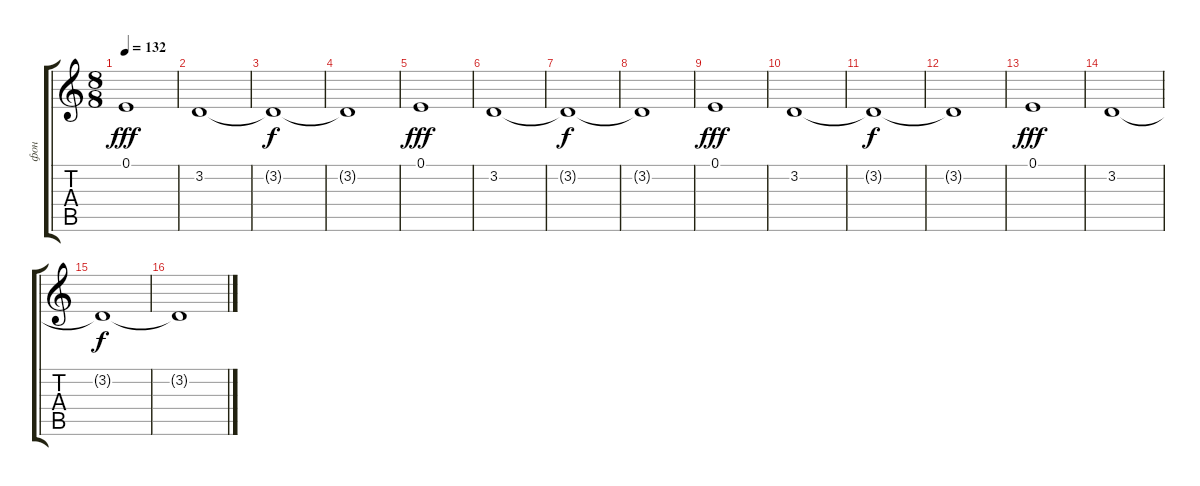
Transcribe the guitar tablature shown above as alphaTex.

\track ("фон" "фон") {instrument pad2warm}
\staff {score tabs}
\tuning (E4 B3 G3 D3 A2 E2) {hide}
\ts (8 8)
\tempo 132
\clef g2
\ks c
0.1.1{dy fff} |
3.2.1 |
3.2{t}.1{dy f} |
3.2{t}.1 |
0.1.1{dy fff} |
3.2.1 |
3.2{t}.1{dy f} |
3.2{t}.1 |
0.1.1{dy fff} |
3.2.1 |
3.2{t}.1{dy f} |
3.2{t}.1 |
0.1.1{dy fff volume 9} |
3.2.1{volume 7} |
3.2{t}.1{dy f} |
3.2{t}.1
